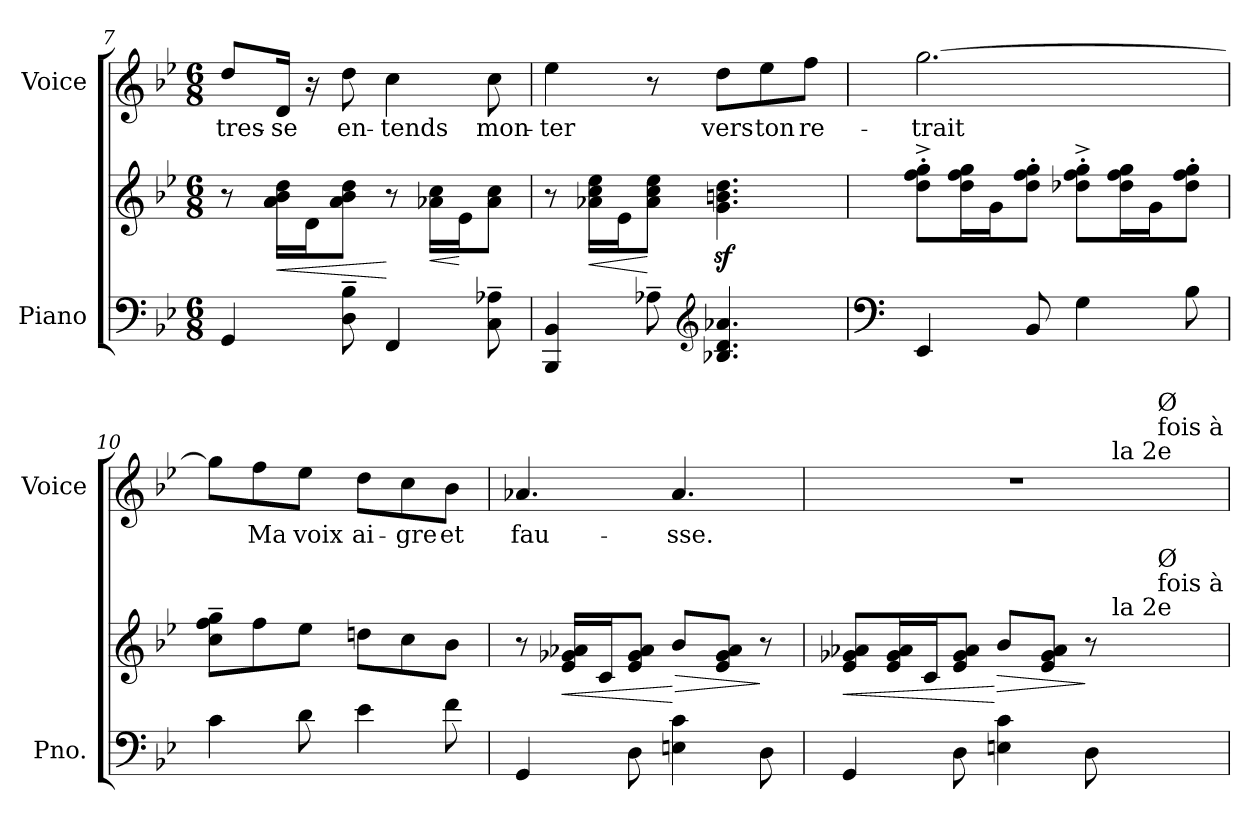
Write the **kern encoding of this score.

**kern	**kern	**dynam	**kern	**text
*part2	*part2	*part2	*part1	*part1
*staff3	*staff2	*staff2/3	*staff1	*staff1
*I"Piano	*	*	*I"Voice	*
*I'Pno.	*	*	*I'Voice	*
!!LO:LB:g=z
*clefF4	*clefG2	*	*clefG2	*
*k[b-e-]	*k[b-e-]	*	*k[b-e-]	*
*g:	*g:	*	*g:	*
*M6/8	*M6/8	*	*M6/8	*
=7	=7	=7	=7	=7
!	!	!	!	!LO:LY:b:color=#000000
4GGi/	8r	.	8ddi/L	-tres-
!	!	!LO:HP:b	!	!
!	!	!	!	!LO:LY:b:color=#000000
.	16ai\ 16b-i 16ddiLL	<	16di/Jk	-se
.	16di\J	.	16r	.
!	!	!	!	!LO:LY:b:color=#000000
8Di\~ 8B-i~	8ai\ 8b-i 8ddiJ	.	8ddi\	en-
!	!	!	!	!LO:LY:b:color=#000000
4FFi/	8r	[	4cci\	-tends
!	!	!LO:HP:b	!	!
.	16a-Xi\ 16cciLL	<	.	.
.	16e-i\J	[	.	.
!	!	!	!	!LO:LY:b:color=#000000
8Ci\~ 8A-Xi~	8a-i\ 8cciJ	.	8cci\	mon-
=8	=8	=8	=8	=8
!	!	!	!	!LO:LY:b:color=#000000
4BBB-i/ 4BB-i	8r	.	4ee-i\	-ter
!	!	!LO:HP:b	!	!
.	16a-Xi\ 16cci 16ee-iLL	<	.	.
.	16e-i\J	.	.	.
8A-X~i\	8a-i\ 8cci 8ee-iJ	[	8r	.
*clefG2	*	*	*	*
!	!	!	!	!LO:LY:b:color=#000000
4.B-Xi/ 4.di 4.a-Xi	4.gi\z 4.bniz 4.ddiz	.	8ddi\L	vers
!	!	!	!	!LO:LY:b:color=#000000
.	.	.	8ee-i\	ton
!	!	!	!	!LO:LY:b:color=#000000
.	.	.	8ffi\J	re-
=9	=9	=9	=9	=9
*clefF4	*	*	*	*
!	!	!	!	!LO:LY:b:color=#000000
4EE-i/	8ddi\'^ 8ffi'^ 8ggi'^L	.	[>2.ggi\	-trait
.	16ddi\ 16ffi 16ggiL	.	.	.
.	16gi\J	.	.	.
8BB-i/	8ddi\' 8ffi' 8ggi'J	.	.	.
4Gi\	8dd-Xi\'^ 8ffi'^ 8ggi'^L	.	.	.
.	16dd-i\ 16ffi 16ggiL	.	.	.
.	16gi\J	.	.	.
8B-i\	8dd-i\' 8ffi' 8ggi'J	.	.	.
!!LO:PB:g=z
=10	=10	=10	=10	=10
4ci\	8cci\~ 8ffi~ 8ggi~L	.	8ggi\L]	.
!	!	!	!	!LO:LY:b:color=#000000
.	8ffi\	.	8ffi\	Ma
!	!	!	!	!LO:LY:b:color=#000000
8di\	8ee-i\J	.	8ee-i\J	voix
!	!	!	!	!LO:LY:b:color=#000000
4e-i\	8ddni\L	.	8ddi\L	ai-
!	!	!	!	!LO:LY:b:color=#000000
.	8cci\	.	8cci\	-gre
!	!	!	!	!LO:LY:b:color=#000000
8fi\	8b-i\J	.	8b-i\J	et
=11	=11	=11	=11	=11
!	!	!	!	!LO:LY:b:color=#000000
4GGi/	8r	.	4.a-Xi/	fau-
!	!	!LO:HP:b	!	!
.	16e-i/ 16g-Xi 16a-XiLL	<	.	.
.	16ci/J	.	.	.
8Di\	8e-i/ 8g-i 8a-iJ	.	.	.
!	!	!LO:HP:n=1:b	!	!
!	!	!	!	!LO:LY:b:color=#000000
4Eni\ 4ci	8b-i/L	[ >	4.a-i/	-sse.
.	8e-i/ 8g-i 8a-iJ	.	.	.
8Di\	8r	]	.	.
=12	=12	=12	=12	=12
!	!	!LO:HP:b	!LO:N:vis=1	!
*	*^	*	*^	*
4GGi/	8e-i/ 8g-Xi 8a-XiL	2ryy	<	2.r	2ryy	.
.	16e-i/ 16g-i 16a-iL	.	.	.	.	.
.	16ci/J	.	.	.	.	.
8Di\	8e-i/ 8g-i 8a-iJ	.	.	.	.	.
!	!	!	!LO:HP:n=1:b	!	!	!
4Eni\ 4ci	8b-i/L	.	[ >	.	.	.
.	8e-i/ 8g-i 8a-iJ	8ryy	.	.	8ryy	.
8Di\	8r	16ryy	]	.	16ryy	.
.	.	32ryy	.	.	32ryy	.
.	.	64ryy	.	.	64ryy	.
.	.	128...ryy	.	.	128...ryy	.
!	!	!	!	!	!LO:TX:a:rj:t=la 2	!
!	!	!	!	!	!LO:TX:t=e	!
!	!	!	!	!	!LO:TX:t=fois à	!
!	!	!	!	!	!LO:TX:t=Ø	!
!	!	!LO:TX:a:rj:t=la 2	!	!	!	!
!	!	!LO:TX:t=e	!	!	!	!
!	!	!LO:TX:t=fois à	!	!	!	!
!	!	!LO:TX:t=Ø	!	!	!	!
.	.	1024ryy	.	.	1024ryy	.
*	*v	*v	*	*	*	*
*	*	*	*v	*v	*
=	=	=	=	=
*-	*-	*-	*-	*-
